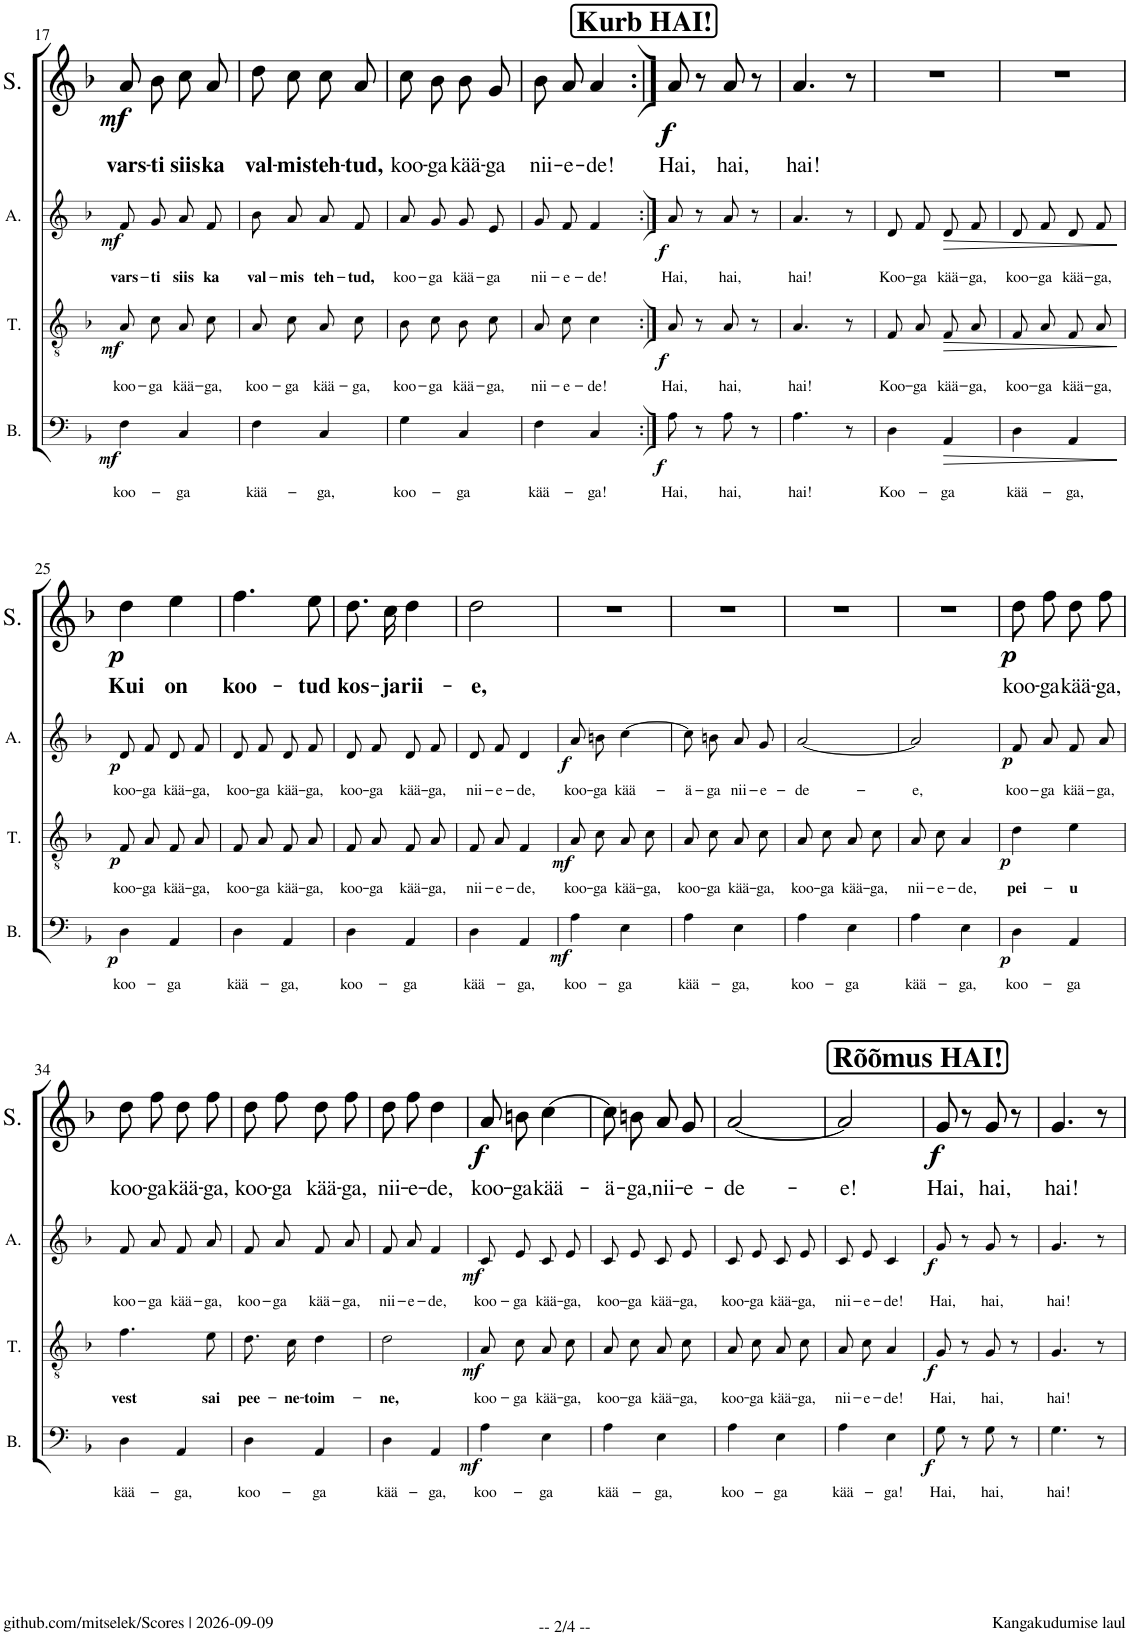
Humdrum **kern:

**kern	**text	**dynam	**kern	**text	**dynam	**kern	**text	**dynam	**kern	**text	**dynam
*part4	*part4	*part4	*part3	*part3	*part3	*part2	*part2	*part2	*part1	*part1	*part1
*staff4	*staff4	*staff4	*staff3	*staff3	*staff3	*staff2	*staff2	*staff2	*staff1	*staff1	*staff1
*I"Bass	*	*	*I"Tenor	*	*	*I"Alto	*	*	*I"Soprano	*	*
*I'B.	*	*	*I'T.	*	*	*I'A.	*	*	*I'S.	*	*
!!LO:PB:g=z
*clefF4	*	*	*clefGv2	*	*	*clefG2	*	*	*clefG2	*	*
*k[b-]	*	*	*k[b-]	*	*	*k[b-]	*	*	*k[b-]	*	*
*M2/4	*	*	*M2/4	*	*	*M2/4	*	*	*M2/4	*	*
=17	=17	=17	=17	=17	=17	=17	=17	=17	=17	=17	=17
!	!LO:LY:b	!LO:DY:b	!	!LO:LY:b	!LO:DY:b	!	!LO:LY:b	!LO:DY:b	!	!LO:LY:b	!LO:DY:b
4F\	koo-	mf	8A\L	koo-	mf	8f/L	vars-	mf	8a/L	vars-	mf
!	!	!	!	!LO:LY:b	!	!	!LO:LY:b	!	!	!LO:LY:b	!
.	.	.	8c\J	-ga	.	8g/J	-ti	.	8b-/J	-ti	.
!	!LO:LY:b	!	!	!LO:LY:b	!	!	!LO:LY:b	!	!	!LO:LY:b	!
4C/	-ga	.	8A\L	kää-	.	8a/L	siis	.	8cc\L	siis	.
!	!	!	!	!LO:LY:b	!	!	!LO:LY:b	!	!	!LO:LY:b	!
.	.	.	8c\J	-ga,	.	8f/J	ka	.	8a\J	ka	.
=18	=18	=18	=18	=18	=18	=18	=18	=18	=18	=18	=18
!	!LO:LY:b	!	!	!LO:LY:b	!	!	!LO:LY:b	!	!	!LO:LY:b	!
4F\	kää-	.	8A\L	koo-	.	8b-/L	val-	.	8dd\L	val-	.
!	!	!	!	!LO:LY:b	!	!	!LO:LY:b	!	!	!LO:LY:b	!
.	.	.	8c\J	-ga	.	8a/J	-mis	.	8cc\J	-mis	.
!	!LO:LY:b	!	!	!LO:LY:b	!	!	!LO:LY:b	!	!	!LO:LY:b	!
4C/	-ga,	.	8A\L	kää-	.	8a/L	teh-	.	8cc\L	teh-	.
!	!	!	!	!LO:LY:b	!	!	!LO:LY:b	!	!	!LO:LY:b	!
.	.	.	8c\J	-ga,	.	8f/J	-tud,	.	8a\J	-tud,	.
=19	=19	=19	=19	=19	=19	=19	=19	=19	=19	=19	=19
!	!LO:LY:b	!	!	!LO:LY:b	!	!	!LO:LY:b	!	!	!LO:LY:b	!
4G\	koo-	.	8B-\L	koo-	.	8a/L	koo-	.	8cc\L	koo-	.
!	!	!	!	!LO:LY:b	!	!	!LO:LY:b	!	!	!LO:LY:b	!
.	.	.	8c\J	-ga	.	8g/J	-ga	.	8b-\J	-ga	.
!	!LO:LY:b	!	!	!LO:LY:b	!	!	!LO:LY:b	!	!	!LO:LY:b	!
4C/	-ga	.	8B-\L	kää-	.	8g/L	kää-	.	8b-/L	kää-	.
!	!	!	!	!LO:LY:b	!	!	!LO:LY:b	!	!	!LO:LY:b	!
.	.	.	8c\J	-ga,	.	8e/J	-ga	.	8g/J	-ga	.
=20	=20	=20	=20	=20	=20	=20	=20	=20	=20	=20	=20
!	!LO:LY:b	!	!	!LO:LY:b	!	!	!LO:LY:b	!	!	!LO:LY:b	!
4F\	kää-	.	8A\L	nii-	.	8g/L	nii-	.	8b-/L	nii-	.
!	!	!	!	!LO:LY:b	!	!	!LO:LY:b	!	!	!LO:LY:b	!
.	.	.	8c\J	-e-	.	8f/J	-e-	.	8a/J	-e-	.
!	!LO:LY:b	!	!	!LO:LY:b	!	!	!LO:LY:b	!	!	!LO:LY:b	!
4C/	-ga!	.	4c\	-de!	.	4f/	-de!	.	4a/	-de!	.
!!LO:REH:place=s1:a:B:cj:fs=14:t=Kurb HAI!
=21:|!	=21:|!	=21:|!	=21:|!	=21:|!	=21:|!	=21:|!	=21:|!	=21:|!	=21:|!	=21:|!	=21:|!
!	!LO:LY:b	!LO:DY:b	!	!LO:LY:b	!LO:DY:b	!	!LO:LY:b	!LO:DY:b	!	!LO:LY:b	!LO:DY:b
8A\	Hai,	f	8A/	Hai,	f	8a/	Hai,	f	8a/	Hai,	f
8r	.	.	8r	.	.	8r	.	.	8r	.	.
!	!LO:LY:b	!	!	!LO:LY:b	!	!	!LO:LY:b	!	!	!LO:LY:b	!
8A\	hai,	.	8A/	hai,	.	8a/	hai,	.	8a/	hai,	.
8r	.	.	8r	.	.	8r	.	.	8r	.	.
=22	=22	=22	=22	=22	=22	=22	=22	=22	=22	=22	=22
!	!LO:LY:b	!	!	!LO:LY:b	!	!	!LO:LY:b	!	!	!LO:LY:b	!
4.A\	hai!	.	4.A/	hai!	.	4.a/	hai!	.	4.a/	hai!	.
8r	.	.	8r	.	.	8r	.	.	8r	.	.
=23	=23	=23	=23	=23	=23	=23	=23	=23	=23	=23	=23
!	!LO:LY:b	!	!	!LO:LY:b	!	!	!LO:LY:b	!	!	!	!
4D\	Koo-	.	8F/L	Koo-	.	8d/L	Koo-	.	2r	.	.
!	!	!	!	!LO:LY:b	!	!	!LO:LY:b	!	!	!	!
.	.	.	8A/J	-ga	.	8f/J	-ga	.	.	.	.
!	!LO:LY:b	!LO:HP:b	!	!LO:LY:b	!LO:HP:b	!	!LO:LY:b	!LO:HP:b	!	!	!
4AA/	-ga	>	8F/L	kää-	>	8d/L	kää-	>	.	.	.
!	!	!	!	!LO:LY:b	!	!	!LO:LY:b	!	!	!	!
.	.	.	8A/J	-ga,	.	8f/J	-ga,	.	.	.	.
=24	=24	=24	=24	=24	=24	=24	=24	=24	=24	=24	=24
!	!LO:LY:b	!	!	!LO:LY:b	!	!	!LO:LY:b	!	!	!	!
4D\	kää-	.	8F/L	koo-	.	8d/L	koo-	.	2r	.	.
!	!	!	!	!LO:LY:b	!	!	!LO:LY:b	!	!	!	!
.	.	.	8A/J	-ga	.	8f/J	-ga	.	.	.	.
!	!LO:LY:b	!	!	!LO:LY:b	!	!	!LO:LY:b	!	!	!	!
4AA/	-ga,	.	8F/L	kää-	.	8d/L	kää-	.	.	.	.
!	!	!	!	!LO:LY:b	!	!	!LO:LY:b	!	!	!	!
.	.	.	8A/J	-ga,	.	8f/J	-ga,	.	.	.	.
.	.	]	.	.	]	.	.	]	.	.	.
!!LO:LB:g=z
=25	=25	=25	=25	=25	=25	=25	=25	=25	=25	=25	=25
!	!LO:LY:b	!LO:DY:b	!	!LO:LY:b	!LO:DY:b	!	!LO:LY:b	!LO:DY:b	!	!LO:LY:b	!LO:DY:b
4D\	koo-	p	8F/L	koo-	p	8d/L	koo-	p	4dd\	Kui	p
!	!	!	!	!LO:LY:b	!	!	!LO:LY:b	!	!	!	!
.	.	.	8A/J	-ga	.	8f/J	-ga	.	.	.	.
!	!LO:LY:b	!	!	!LO:LY:b	!	!	!LO:LY:b	!	!	!LO:LY:b	!
4AA/	-ga	.	8F/L	kää-	.	8d/L	kää-	.	4ee\	on	.
!	!	!	!	!LO:LY:b	!	!	!LO:LY:b	!	!	!	!
.	.	.	8A/J	-ga,	.	8f/J	-ga,	.	.	.	.
=26	=26	=26	=26	=26	=26	=26	=26	=26	=26	=26	=26
!	!LO:LY:b	!	!	!LO:LY:b	!	!	!LO:LY:b	!	!	!LO:LY:b	!
4D\	kää-	.	8F/L	koo-	.	8d/L	koo-	.	4.ff\	koo-	.
!	!	!	!	!LO:LY:b	!	!	!LO:LY:b	!	!	!	!
.	.	.	8A/J	-ga	.	8f/J	-ga	.	.	.	.
!	!LO:LY:b	!	!	!LO:LY:b	!	!	!LO:LY:b	!	!	!	!
4AA/	-ga,	.	8F/L	kää-	.	8d/L	kää-	.	.	.	.
!	!	!	!	!LO:LY:b	!	!	!LO:LY:b	!	!	!LO:LY:b	!
.	.	.	8A/J	-ga,	.	8f/J	-ga,	.	8ee\	-tud	.
=27	=27	=27	=27	=27	=27	=27	=27	=27	=27	=27	=27
!	!LO:LY:b	!	!	!LO:LY:b	!	!	!LO:LY:b	!	!	!LO:LY:b	!
4D\	koo-	.	8F/L	koo-	.	8d/L	koo-	.	8.dd\L	kos-	.
!	!	!	!	!LO:LY:b	!	!	!LO:LY:b	!	!	!	!
.	.	.	8A/J	-ga	.	8f/J	-ga	.	.	.	.
!	!	!	!	!	!	!	!	!	!	!LO:LY:b	!
.	.	.	.	.	.	.	.	.	16cc\Jk	-ja	.
!	!LO:LY:b	!	!	!LO:LY:b	!	!	!LO:LY:b	!	!	!LO:LY:b	!
4AA/	-ga	.	8F/L	kää-	.	8d/L	kää-	.	4dd\	rii-	.
!	!	!	!	!LO:LY:b	!	!	!LO:LY:b	!	!	!	!
.	.	.	8A/J	-ga,	.	8f/J	-ga,	.	.	.	.
=28	=28	=28	=28	=28	=28	=28	=28	=28	=28	=28	=28
!	!LO:LY:b	!	!	!LO:LY:b	!	!	!LO:LY:b	!	!	!LO:LY:b	!
4D\	kää-	.	8F/L	nii-	.	8d/L	nii-	.	2dd\	-e,	.
!	!	!	!	!LO:LY:b	!	!	!LO:LY:b	!	!	!	!
.	.	.	8A/J	-e-	.	8f/J	-e-	.	.	.	.
!	!LO:LY:b	!	!	!LO:LY:b	!	!	!LO:LY:b	!	!	!	!
4AA/	-ga,	.	4F/	-de,	.	4d/	-de,	.	.	.	.
=29	=29	=29	=29	=29	=29	=29	=29	=29	=29	=29	=29
!	!LO:LY:b	!LO:DY:b	!	!LO:LY:b	!LO:DY:b	!	!LO:LY:b	!LO:DY:b	!	!	!
4A\	koo-	mf	8A\L	koo-	mf	8a/L	koo-	f	2r	.	.
!	!	!	!	!LO:LY:b	!	!	!LO:LY:b	!	!	!	!
.	.	.	8c\J	-ga	.	8bn/J	-ga	.	.	.	.
!	!LO:LY:b	!	!	!LO:LY:b	!	!	!LO:LY:b	!	!	!	!
4E\	-ga	.	8A\L	kää-	.	[4cc\	kää-	.	.	.	.
!	!	!	!	!LO:LY:b	!	!	!	!	!	!	!
.	.	.	8c\J	-ga,	.	.	.	.	.	.	.
=30	=30	=30	=30	=30	=30	=30	=30	=30	=30	=30	=30
!	!LO:LY:b	!	!	!LO:LY:b	!	!	!LO:LY:b	!	!	!	!
4A\	kää-	.	8A\L	koo-	.	8cc\L]	-ä-	.	2r	.	.
!	!	!	!	!LO:LY:b	!	!	!LO:LY:b	!	!	!	!
.	.	.	8c\J	-ga	.	8bn\J	-ga	.	.	.	.
!	!LO:LY:b	!	!	!LO:LY:b	!	!	!LO:LY:b	!	!	!	!
4E\	-ga,	.	8A\L	kää-	.	8a/L	nii-	.	.	.	.
!	!	!	!	!LO:LY:b	!	!	!LO:LY:b	!	!	!	!
.	.	.	8c\J	-ga,	.	8g/J	-e-	.	.	.	.
=31	=31	=31	=31	=31	=31	=31	=31	=31	=31	=31	=31
!	!LO:LY:b	!	!	!LO:LY:b	!	!	!LO:LY:b	!	!	!	!
4A\	koo-	.	8A\L	koo-	.	[2a/	-de-	.	2r	.	.
!	!	!	!	!LO:LY:b	!	!	!	!	!	!	!
.	.	.	8c\J	-ga	.	.	.	.	.	.	.
!	!LO:LY:b	!	!	!LO:LY:b	!	!	!	!	!	!	!
4E\	-ga	.	8A\L	kää-	.	.	.	.	.	.	.
!	!	!	!	!LO:LY:b	!	!	!	!	!	!	!
.	.	.	8c\J	-ga,	.	.	.	.	.	.	.
=32	=32	=32	=32	=32	=32	=32	=32	=32	=32	=32	=32
!	!LO:LY:b	!	!	!LO:LY:b	!	!	!LO:LY:b	!	!	!	!
4A\	kää-	.	8A\L	nii-	.	2a/]	-e,	.	2r	.	.
!	!	!	!	!LO:LY:b	!	!	!	!	!	!	!
.	.	.	8c\J	-e-	.	.	.	.	.	.	.
!	!LO:LY:b	!	!	!LO:LY:b	!	!	!	!	!	!	!
4E\	-ga,	.	4A/	-de,	.	.	.	.	.	.	.
=33	=33	=33	=33	=33	=33	=33	=33	=33	=33	=33	=33
!	!LO:LY:b	!LO:DY:b	!	!LO:LY:b	!LO:DY:b	!	!LO:LY:b	!LO:DY:b	!	!LO:LY:b	!LO:DY:b
4D\	koo-	p	4d\	pei-	p	8f/L	koo-	p	8dd\L	koo-	p
!	!	!	!	!	!	!	!LO:LY:b	!	!	!LO:LY:b	!
.	.	.	.	.	.	8a/J	-ga	.	8ff\J	-ga	.
!	!LO:LY:b	!	!	!LO:LY:b	!	!	!LO:LY:b	!	!	!LO:LY:b	!
4AA/	-ga	.	4e\	-u	.	8f/L	kää-	.	8dd\L	kää-	.
!	!	!	!	!	!	!	!LO:LY:b	!	!	!LO:LY:b	!
.	.	.	.	.	.	8a/J	-ga,	.	8ff\J	-ga,	.
!!LO:LB:g=z
=34	=34	=34	=34	=34	=34	=34	=34	=34	=34	=34	=34
!	!LO:LY:b	!	!	!LO:LY:b	!	!	!LO:LY:b	!	!	!LO:LY:b	!
4D\	kää-	.	4.f\	vest	.	8f/L	koo-	.	8dd\L	koo-	.
!	!	!	!	!	!	!	!LO:LY:b	!	!	!LO:LY:b	!
.	.	.	.	.	.	8a/J	-ga	.	8ff\J	-ga	.
!	!LO:LY:b	!	!	!	!	!	!LO:LY:b	!	!	!LO:LY:b	!
4AA/	-ga,	.	.	.	.	8f/L	kää-	.	8dd\L	kää-	.
!	!	!	!	!LO:LY:b	!	!	!LO:LY:b	!	!	!LO:LY:b	!
.	.	.	8e\	sai	.	8a/J	-ga,	.	8ff\J	-ga,	.
=35	=35	=35	=35	=35	=35	=35	=35	=35	=35	=35	=35
!	!LO:LY:b	!	!	!LO:LY:b	!	!	!LO:LY:b	!	!	!LO:LY:b	!
4D\	koo-	.	8.d\L	pee-	.	8f/L	koo-	.	8dd\L	koo-	.
!	!	!	!	!	!	!	!LO:LY:b	!	!	!LO:LY:b	!
.	.	.	.	.	.	8a/J	-ga	.	8ff\J	-ga	.
!	!	!	!	!LO:LY:b	!	!	!	!	!	!	!
.	.	.	16c\Jk	-ne-	.	.	.	.	.	.	.
!	!LO:LY:b	!	!	!LO:LY:b	!	!	!LO:LY:b	!	!	!LO:LY:b	!
4AA/	-ga	.	4d\	-toim-	.	8f/L	kää-	.	8dd\L	kää-	.
!	!	!	!	!	!	!	!LO:LY:b	!	!	!LO:LY:b	!
.	.	.	.	.	.	8a/J	-ga,	.	8ff\J	-ga,	.
=36	=36	=36	=36	=36	=36	=36	=36	=36	=36	=36	=36
!	!LO:LY:b	!	!	!LO:LY:b	!	!	!LO:LY:b	!	!	!LO:LY:b	!
4D\	kää-	.	2d\	-ne,	.	8f/L	nii-	.	8dd\L	nii-	.
!	!	!	!	!	!	!	!LO:LY:b	!	!	!LO:LY:b	!
.	.	.	.	.	.	8a/J	-e-	.	8ff\J	-e-	.
!	!LO:LY:b	!	!	!	!	!	!LO:LY:b	!	!	!LO:LY:b	!
4AA/	-ga,	.	.	.	.	4f/	-de,	.	4dd\	-de,	.
=37	=37	=37	=37	=37	=37	=37	=37	=37	=37	=37	=37
!	!LO:LY:b	!LO:DY:b	!	!LO:LY:b	!LO:DY:b	!	!LO:LY:b	!LO:DY:b	!	!LO:LY:b	!LO:DY:b
4A\	koo-	mf	8A\L	koo-	mf	8c/L	koo-	mf	8a/L	koo-	f
!	!	!	!	!LO:LY:b	!	!	!LO:LY:b	!	!	!LO:LY:b	!
.	.	.	8c\J	-ga	.	8e/J	-ga	.	8bn/J	-ga	.
!	!LO:LY:b	!	!	!LO:LY:b	!	!	!LO:LY:b	!	!	!LO:LY:b	!
4E\	-ga	.	8A\L	kää-	.	8c/L	kää-	.	[4cc\	kää-	.
!	!	!	!	!LO:LY:b	!	!	!LO:LY:b	!	!	!	!
.	.	.	8c\J	-ga,	.	8e/J	-ga,	.	.	.	.
=38	=38	=38	=38	=38	=38	=38	=38	=38	=38	=38	=38
!	!LO:LY:b	!	!	!LO:LY:b	!	!	!LO:LY:b	!	!	!LO:LY:b	!
4A\	kää-	.	8A\L	koo-	.	8c/L	koo-	.	8cc\L]	-ä-	.
!	!	!	!	!LO:LY:b	!	!	!LO:LY:b	!	!	!LO:LY:b	!
.	.	.	8c\J	-ga	.	8e/J	-ga	.	8bn\J	-ga,	.
!	!LO:LY:b	!	!	!LO:LY:b	!	!	!LO:LY:b	!	!	!LO:LY:b	!
4E\	-ga,	.	8A\L	kää-	.	8c/L	kää-	.	8a/L	nii-	.
!	!	!	!	!LO:LY:b	!	!	!LO:LY:b	!	!	!LO:LY:b	!
.	.	.	8c\J	-ga,	.	8e/J	-ga,	.	8g/J	-e-	.
=39	=39	=39	=39	=39	=39	=39	=39	=39	=39	=39	=39
!	!LO:LY:b	!	!	!LO:LY:b	!	!	!LO:LY:b	!	!	!LO:LY:b	!
4A\	koo-	.	8A\L	koo-	.	8c/L	koo-	.	[2a/	-de-	.
!	!	!	!	!LO:LY:b	!	!	!LO:LY:b	!	!	!	!
.	.	.	8c\J	-ga	.	8e/J	-ga	.	.	.	.
!	!LO:LY:b	!	!	!LO:LY:b	!	!	!LO:LY:b	!	!	!	!
4E\	-ga	.	8A\L	kää-	.	8c/L	kää-	.	.	.	.
!	!	!	!	!LO:LY:b	!	!	!LO:LY:b	!	!	!	!
.	.	.	8c\J	-ga,	.	8e/J	-ga,	.	.	.	.
=40	=40	=40	=40	=40	=40	=40	=40	=40	=40	=40	=40
!	!LO:LY:b	!	!	!LO:LY:b	!	!	!LO:LY:b	!	!	!LO:LY:b	!
4A\	kää-	.	8A\L	nii-	.	8c/L	nii-	.	2a/]	-e!	.
!	!	!	!	!LO:LY:b	!	!	!LO:LY:b	!	!	!	!
.	.	.	8c\J	-e-	.	8e/J	-e-	.	.	.	.
!	!LO:LY:b	!	!	!LO:LY:b	!	!	!LO:LY:b	!	!	!	!
4E\	-ga!	.	4A/	-de!	.	4c/	-de!	.	.	.	.
!!LO:REH:place=s1:a:B:cj:fs=14:t=Rõõmus HAI!
=41	=41	=41	=41	=41	=41	=41	=41	=41	=41	=41	=41
!	!LO:LY:b	!LO:DY:b	!	!LO:LY:b	!LO:DY:b	!	!LO:LY:b	!LO:DY:b	!	!LO:LY:b	!LO:DY:b
8G\	Hai,	f	8G/	Hai,	f	8g/	Hai,	f	8g/	Hai,	f
8r	.	.	8r	.	.	8r	.	.	8r	.	.
!	!LO:LY:b	!	!	!LO:LY:b	!	!	!LO:LY:b	!	!	!LO:LY:b	!
8G\	hai,	.	8G/	hai,	.	8g/	hai,	.	8g/	hai,	.
8r	.	.	8r	.	.	8r	.	.	8r	.	.
=42	=42	=42	=42	=42	=42	=42	=42	=42	=42	=42	=42
!	!LO:LY:b	!	!	!LO:LY:b	!	!	!LO:LY:b	!	!	!LO:LY:b	!
4.G\	hai!	.	4.G/	hai!	.	4.g/	hai!	.	4.g/	hai!	.
8r	.	.	8r	.	.	8r	.	.	8r	.	.
=	=	=	=	=	=	=	=	=	=	=	=
*-	*-	*-	*-	*-	*-	*-	*-	*-	*-	*-	*-
